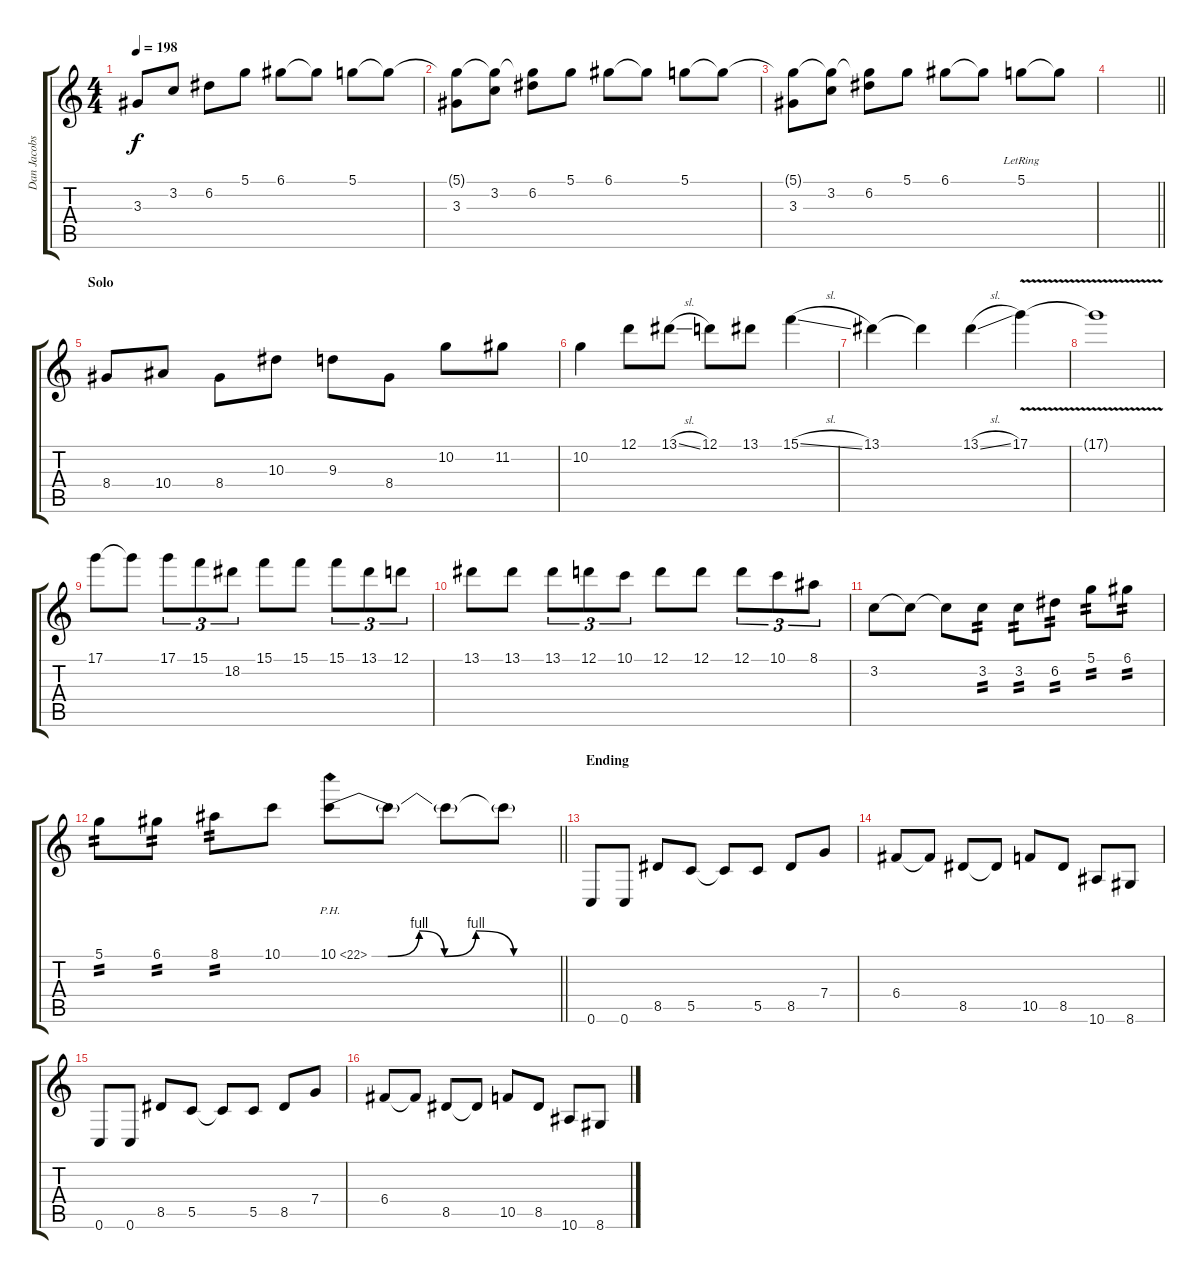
\track ("Dan Jacobs" "Dan Jacobs") {instrument distortionguitar}
\staff {score tabs}
\tuning (D4 A3 F3 C3 G2 C2) {hide}
\ts (4 4)
\tempo 198
\clef g2
\ks c
3.3.8{dy f balance 0} 3.2.8 6.2.8 5.1.8 6.1.8 6.1{t}.8 5.1.8 5.1{t}.8 |
(5.1{t} 3.3).8{balance 16} (5.1{t} 3.2).8 (5.1{t} 6.2).8 5.1.8 6.1.8 6.1{t}.8 5.1.8 5.1{t}.8 |
(5.1{t} 3.3).8{balance 0} (5.1{t} 3.2).8 (5.1{t} 6.2).8 5.1.8 6.1.8 6.1{t}.8 5.1{lr}.8 5.1{t}.8 |
\barLineRight lightlight
|
\section ("" "Solo")
8.4.8 10.4.8 8.4.8 10.3.8 9.3.8 8.4.8 10.2.8 11.2.8 |
10.2.4 12.1.8 13.1{sl}.8 12.1.8 13.1.8 15.1{sl}.4 |
13.1.4 13.1{t}.4 13.1{sl}.4 17.1{v}.4 |
17.1{t}.1 |
17.1.8 17.1{t}.8 17.1.8{tu (3 2)} 15.1.8{tu (3 2)} 18.2.8{tu (3 2)} 15.1.8 15.1.8 15.1.8{tu (3 2)} 13.1.8{tu (3 2)} 12.1.8{tu (3 2)} |
13.1.8 13.1.8 13.1.8{tu (3 2)} 12.1.8{tu (3 2)} 10.1.8{tu (3 2)} 12.1.8 12.1.8 12.1.8{tu (3 2)} 10.1.8{tu (3 2)} 8.1.8{tu (3 2)} |
3.2.8 3.2{t}.8 3.2{t}.8 3.2.8{tp 2} 3.2.8{tp 2} 6.2.8{tp 2} 5.1.8{tp 2} 6.1.8{tp 2} |
\barLineRight lightlight
5.1.8{tp 2} 6.1.8{tp 2} 8.1.8{tp 2} 10.1.8 10.1{be (custom 0 0 5 0 15 4 23 0 33 4 45 0 60 0) ph 12}.8 10.1{t}.8 10.1{t}.8 10.1{t}.8 |
\section ("" "Ending")
0.6.8 0.6.8 8.5.8 5.5.8 5.5{t}.8 5.5.8 8.5.8 7.4.8 |
6.4.8 6.4{t}.8 8.5.8 8.5{t}.8 10.5.8 8.5.8 10.6.8 8.6.8 |
0.6.8 0.6.8 8.5.8 5.5.8 5.5{t}.8 5.5.8 8.5.8 7.4.8 |
6.4.8 6.4{t}.8 8.5.8 8.5{t}.8 10.5.8 8.5.8 10.6.8 8.6.8
